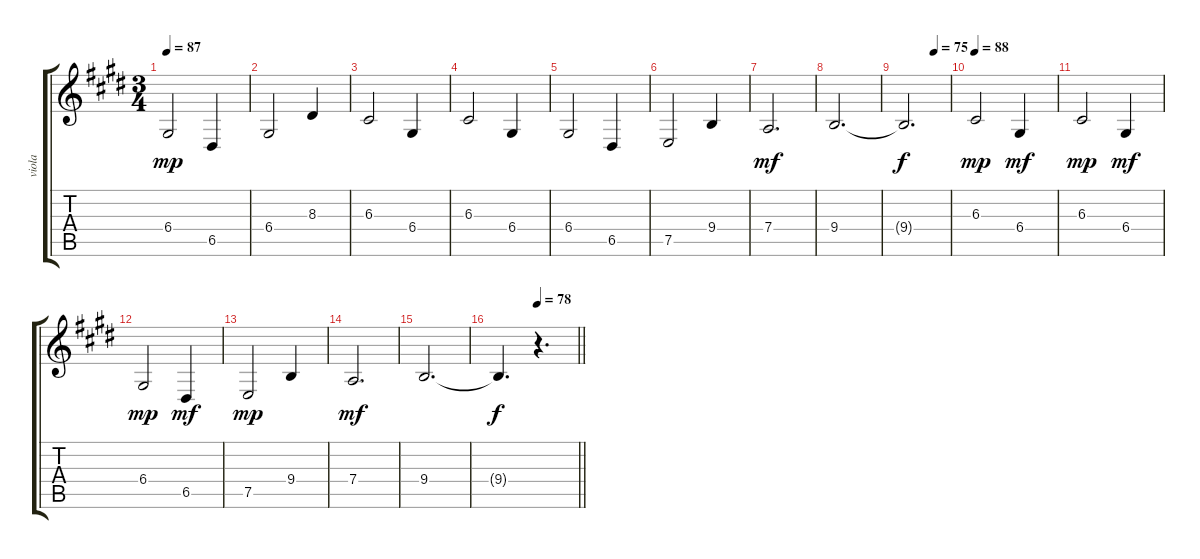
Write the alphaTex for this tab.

\track ("viola" "viola") {instrument viola}
\staff {score tabs}
\tuning (E4 B3 G3 D3 A2 E2) {hide}
\ts (3 4)
\tempo 87
\clef g2
\ks e
6.4.2{dy mp} 6.5.4 |
6.4.2 8.3.4 |
6.3.2 6.4.4 |
6.3.2 6.4.4 |
6.4.2 6.5.4 |
7.5.2 9.4.4 |
7.4.2{d dy mf} |
9.4.2{d} |
\tempo (75 0.6666666666666666)
9.4{t}.2{d dy f} |
\tempo 88
6.3.2{dy mp} 6.4.4{dy mf} |
6.3.2{dy mp} 6.4.4{dy mf} |
6.4.2{dy mp} 6.5.4{dy mf} |
7.5.2{dy mp} 9.4.4 |
7.4.2{d dy mf} |
9.4.2{d} |
\tempo (78 0.5)
\barLineRight lightlight
9.4{t}.4{d dy f} r.4{d}
